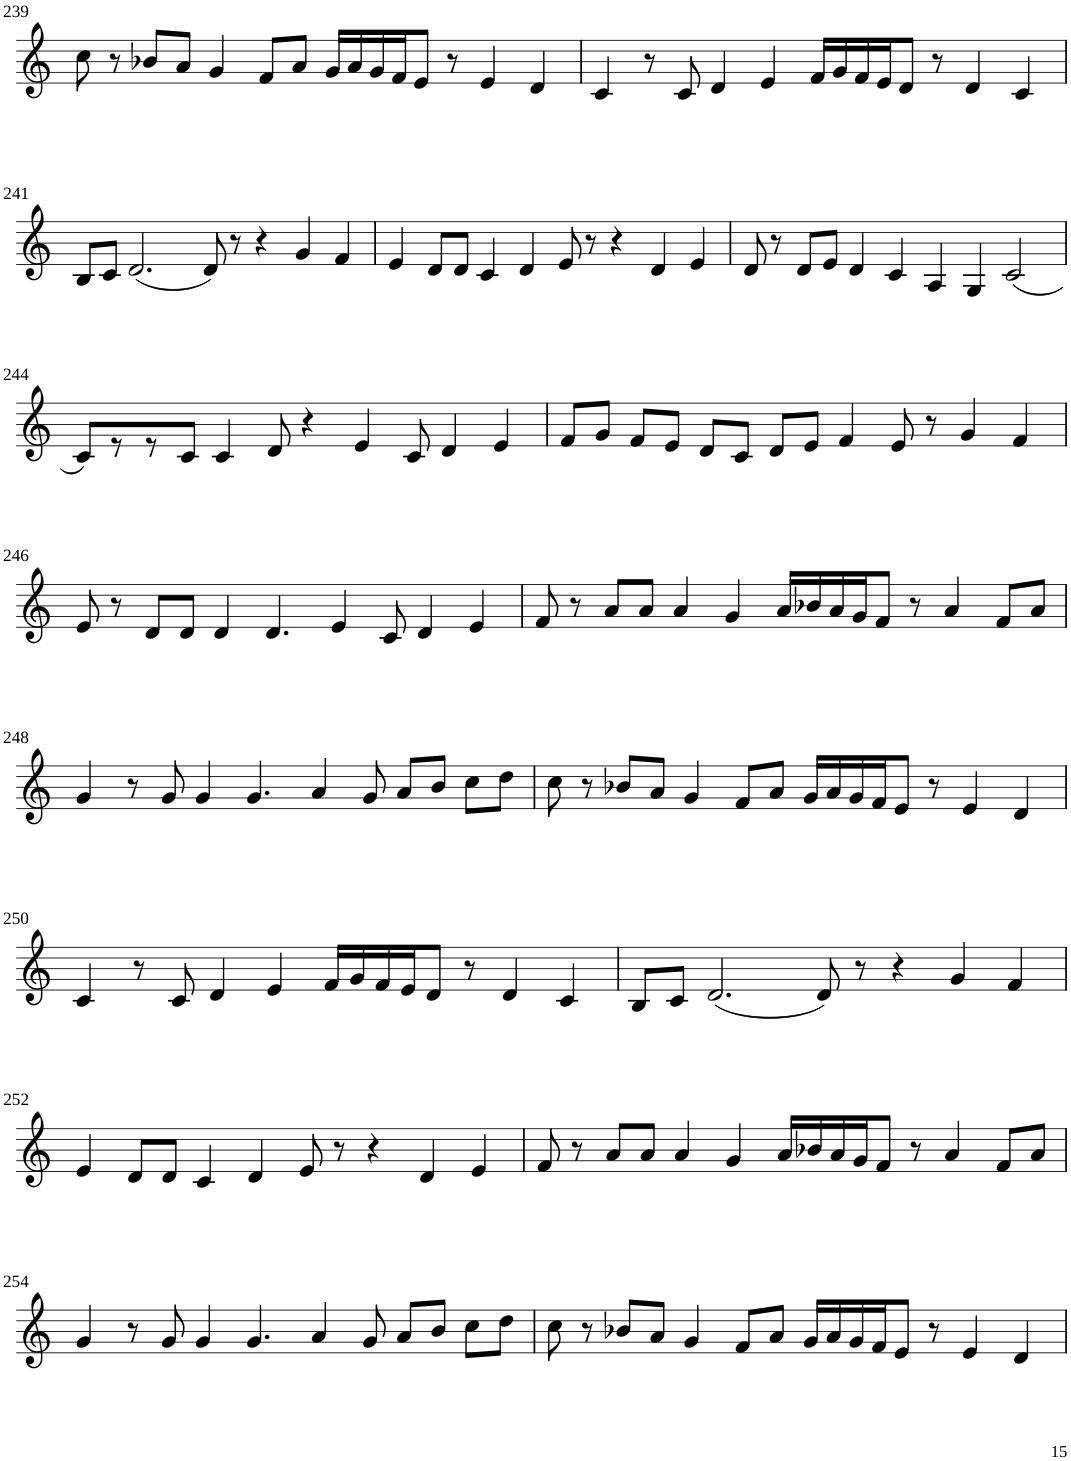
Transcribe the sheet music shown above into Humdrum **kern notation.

**kern
*part1
*staff1
*I"Violin
!!LO:PB:g=z
*clefG2
*k[]
*M8/4
=239
8cc\
8r
8b-X/L
8a/J
4g/
8f/L
8a/J
16g/LL
16a/
16g/
16f/J
8e/J
8r
4e/
4d/
=240
4c/
8r
8c/
4d/
4e/
16f/LL
16g/
16f/
16e/J
8d/J
8r
4d/
4c/
!!LO:LB:g=z
=241
8B/L
8c/J
(2.d/
8d/)
8r
4r
4g/
4f/
=242
4e/
8d/L
8d/J
4c/
4d/
8e/
8r
4r
4d/
4e/
=243
8d/
8r
8d/L
8e/J
4d/
4c/
4A/
4G/
(2c/
!!LO:LB:g=z
=244
8c/L)
8r
8r
8c/J
4c/
8d/
4r
4e/
8c/
4d/
4e/
=245
8f/L
8g/J
8f/L
8e/J
8d/L
8c/J
8d/L
8e/J
4f/
8e/
8r
4g/
4f/
!!LO:LB:g=z
=246
8e/
8r
8d/L
8d/J
4d/
4.d/
4e/
8c/
4d/
4e/
=247
8f/
8r
8a/L
8a/J
4a/
4g/
16a/LL
16b-X/
16a/
16g/J
8f/J
8r
4a/
8f/L
8a/J
!!LO:LB:g=z
=248
4g/
8r
8g/
4g/
4.g/
4a/
8g/
8a/L
8b/J
8cc\L
8dd\J
=249
8cc\
8r
8b-X/L
8a/J
4g/
8f/L
8a/J
16g/LL
16a/
16g/
16f/J
8e/J
8r
4e/
4d/
!!LO:LB:g=z
=250
4c/
8r
8c/
4d/
4e/
16f/LL
16g/
16f/
16e/J
8d/J
8r
4d/
4c/
=251
8B/L
8c/J
(2.d/
8d/)
8r
4r
4g/
4f/
!!LO:LB:g=z
=252
4e/
8d/L
8d/J
4c/
4d/
8e/
8r
4r
4d/
4e/
=253
8f/
8r
8a/L
8a/J
4a/
4g/
16a/LL
16b-X/
16a/
16g/J
8f/J
8r
4a/
8f/L
8a/J
!!LO:LB:g=z
=254
4g/
8r
8g/
4g/
4.g/
4a/
8g/
8a/L
8b/J
8cc\L
8dd\J
=255
8cc\
8r
8b-X/L
8a/J
4g/
8f/L
8a/J
16g/LL
16a/
16g/
16f/J
8e/J
8r
4e/
4d/
=
*-
